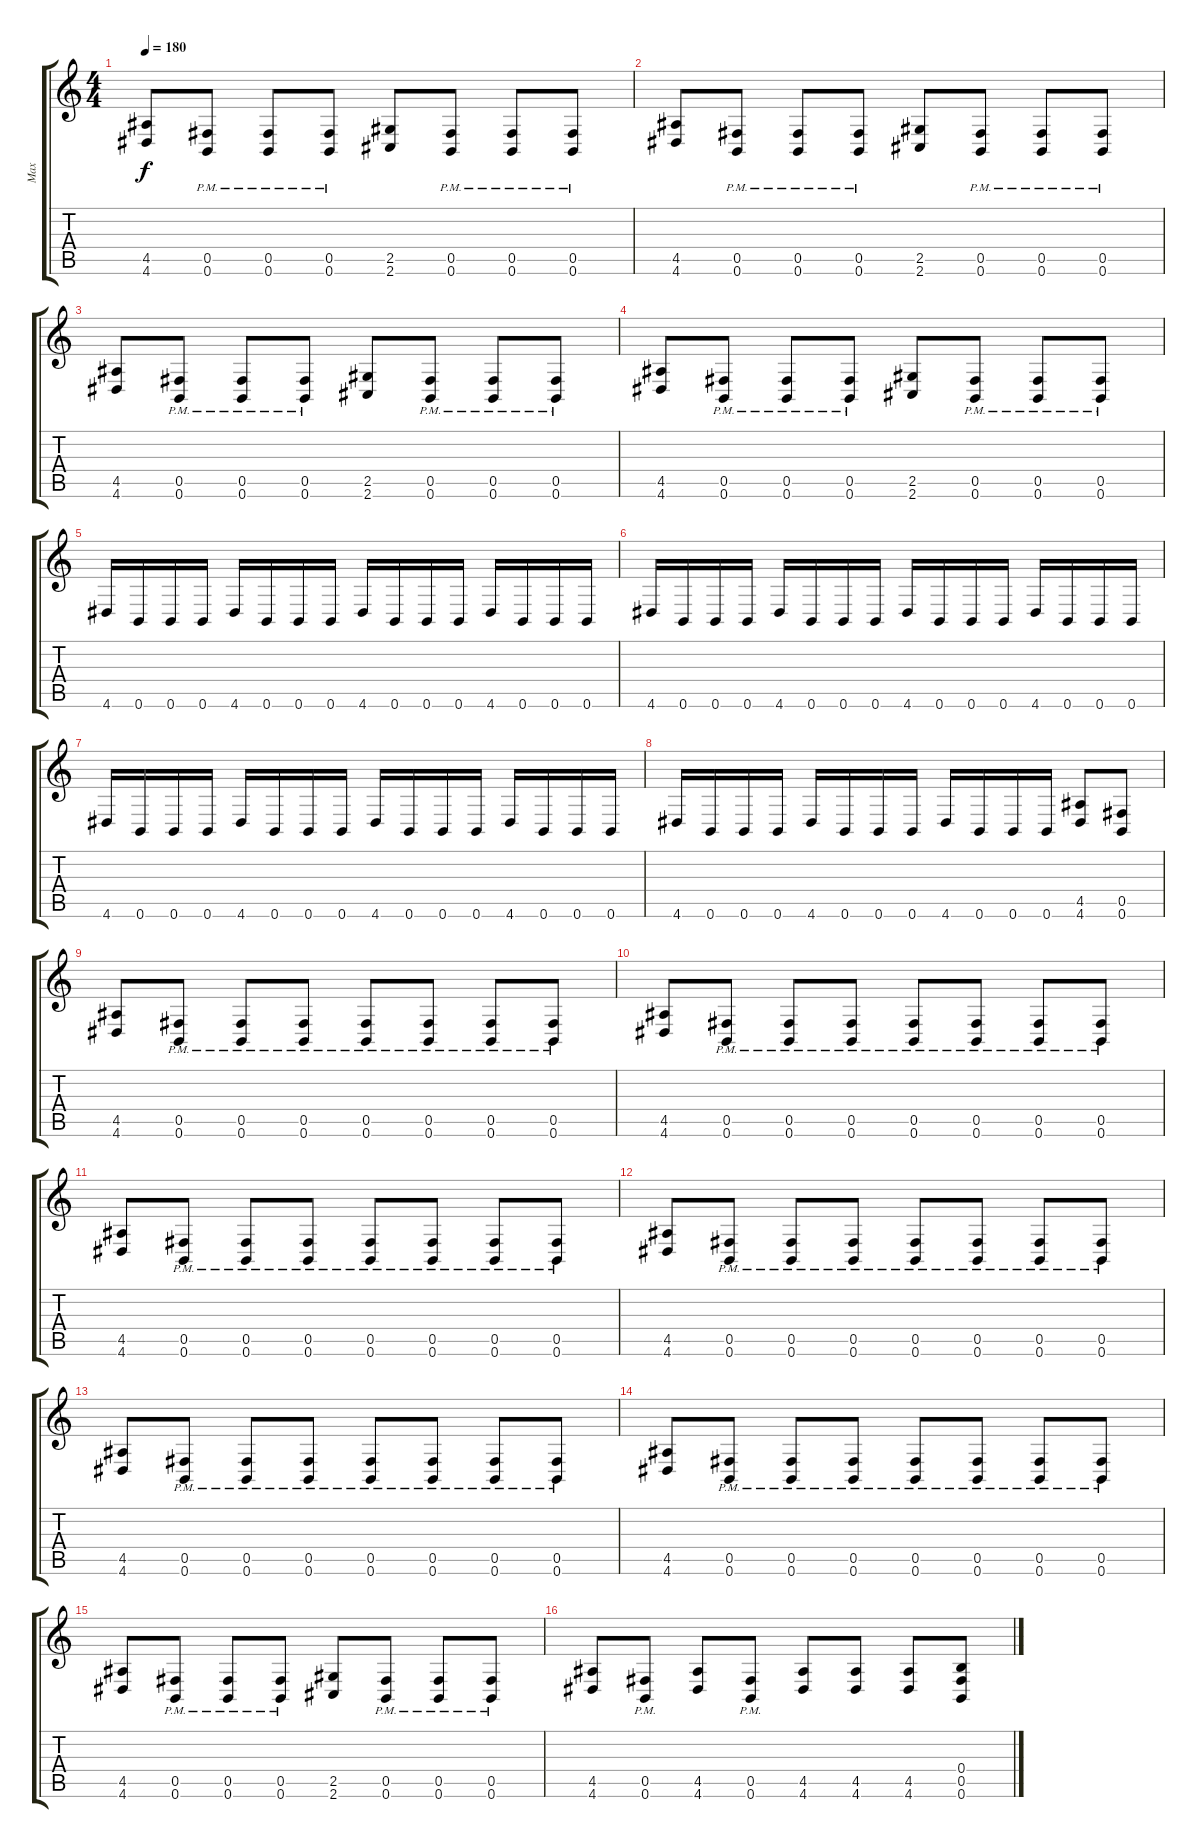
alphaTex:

\track ("Max" "Max") {instrument distortionguitar}
\staff {score tabs}
\tuning (Db4 Ab3 E3 B2 Gb2 B1) {hide}
\ts (4 4)
\tempo 180
\clef g2
\ks c
(4.5 4.6).8{dy f} (0.5{pm} 0.6{pm}).8 (0.5{pm} 0.6{pm}).8 (0.5{pm} 0.6{pm}).8 (2.5 2.6).8 (0.5{pm} 0.6{pm}).8 (0.5{pm} 0.6{pm}).8 (0.5{pm} 0.6{pm}).8 |
(4.5 4.6).8 (0.5{pm} 0.6{pm}).8 (0.5{pm} 0.6{pm}).8 (0.5{pm} 0.6{pm}).8 (2.5 2.6).8 (0.5{pm} 0.6{pm}).8 (0.5{pm} 0.6{pm}).8 (0.5{pm} 0.6{pm}).8 |
(4.5 4.6).8 (0.5{pm} 0.6{pm}).8 (0.5{pm} 0.6{pm}).8 (0.5{pm} 0.6{pm}).8 (2.5 2.6).8 (0.5{pm} 0.6{pm}).8 (0.5{pm} 0.6{pm}).8 (0.5{pm} 0.6{pm}).8 |
(4.5 4.6).8 (0.5{pm} 0.6{pm}).8 (0.5{pm} 0.6{pm}).8 (0.5{pm} 0.6{pm}).8 (2.5 2.6).8 (0.5{pm} 0.6{pm}).8 (0.5{pm} 0.6{pm}).8 (0.5{pm} 0.6{pm}).8 |
4.6.16 0.6.16 0.6.16 0.6.16 4.6.16 0.6.16 0.6.16 0.6.16 4.6.16 0.6.16 0.6.16 0.6.16 4.6.16 0.6.16 0.6.16 0.6.16 |
4.6.16 0.6.16 0.6.16 0.6.16 4.6.16 0.6.16 0.6.16 0.6.16 4.6.16 0.6.16 0.6.16 0.6.16 4.6.16 0.6.16 0.6.16 0.6.16 |
4.6.16 0.6.16 0.6.16 0.6.16 4.6.16 0.6.16 0.6.16 0.6.16 4.6.16 0.6.16 0.6.16 0.6.16 4.6.16 0.6.16 0.6.16 0.6.16 |
4.6.16 0.6.16 0.6.16 0.6.16 4.6.16 0.6.16 0.6.16 0.6.16 4.6.16 0.6.16 0.6.16 0.6.16 (4.5 4.6).8 (0.5 0.6).8 |
(4.5 4.6).8 (0.5{pm} 0.6{pm}).8 (0.5{pm} 0.6{pm}).8 (0.5{pm} 0.6{pm}).8 (0.5{pm} 0.6{pm}).8 (0.5{pm} 0.6{pm}).8 (0.5{pm} 0.6{pm}).8 (0.5{pm} 0.6{pm}).8 |
(4.5 4.6).8 (0.5{pm} 0.6{pm}).8 (0.5{pm} 0.6{pm}).8 (0.5{pm} 0.6{pm}).8 (0.5{pm} 0.6{pm}).8 (0.5{pm} 0.6{pm}).8 (0.5{pm} 0.6{pm}).8 (0.5{pm} 0.6{pm}).8 |
(4.5 4.6).8 (0.5{pm} 0.6{pm}).8 (0.5{pm} 0.6{pm}).8 (0.5{pm} 0.6{pm}).8 (0.5{pm} 0.6{pm}).8 (0.5{pm} 0.6{pm}).8 (0.5{pm} 0.6{pm}).8 (0.5{pm} 0.6{pm}).8 |
(4.5 4.6).8 (0.5{pm} 0.6{pm}).8 (0.5{pm} 0.6{pm}).8 (0.5{pm} 0.6{pm}).8 (0.5{pm} 0.6{pm}).8 (0.5{pm} 0.6{pm}).8 (0.5{pm} 0.6{pm}).8 (0.5{pm} 0.6{pm}).8 |
(4.5 4.6).8 (0.5{pm} 0.6{pm}).8 (0.5{pm} 0.6{pm}).8 (0.5{pm} 0.6{pm}).8 (0.5{pm} 0.6{pm}).8 (0.5{pm} 0.6{pm}).8 (0.5{pm} 0.6{pm}).8 (0.5{pm} 0.6{pm}).8 |
(4.5 4.6).8 (0.5{pm} 0.6{pm}).8 (0.5{pm} 0.6{pm}).8 (0.5{pm} 0.6{pm}).8 (0.5{pm} 0.6{pm}).8 (0.5{pm} 0.6{pm}).8 (0.5{pm} 0.6{pm}).8 (0.5{pm} 0.6{pm}).8 |
(4.5 4.6).8 (0.5{pm} 0.6{pm}).8 (0.5{pm} 0.6{pm}).8 (0.5{pm} 0.6{pm}).8 (2.5 2.6).8 (0.5{pm} 0.6{pm}).8 (0.5{pm} 0.6{pm}).8 (0.5{pm} 0.6{pm}).8 |
(4.5 4.6).8 (0.5{pm} 0.6{pm}).8 (4.5 4.6).8 (0.5{pm} 0.6{pm}).8 (4.5 4.6).8 (4.5 4.6).8 (4.5 4.6).8 (0.4 0.5 0.6).8
